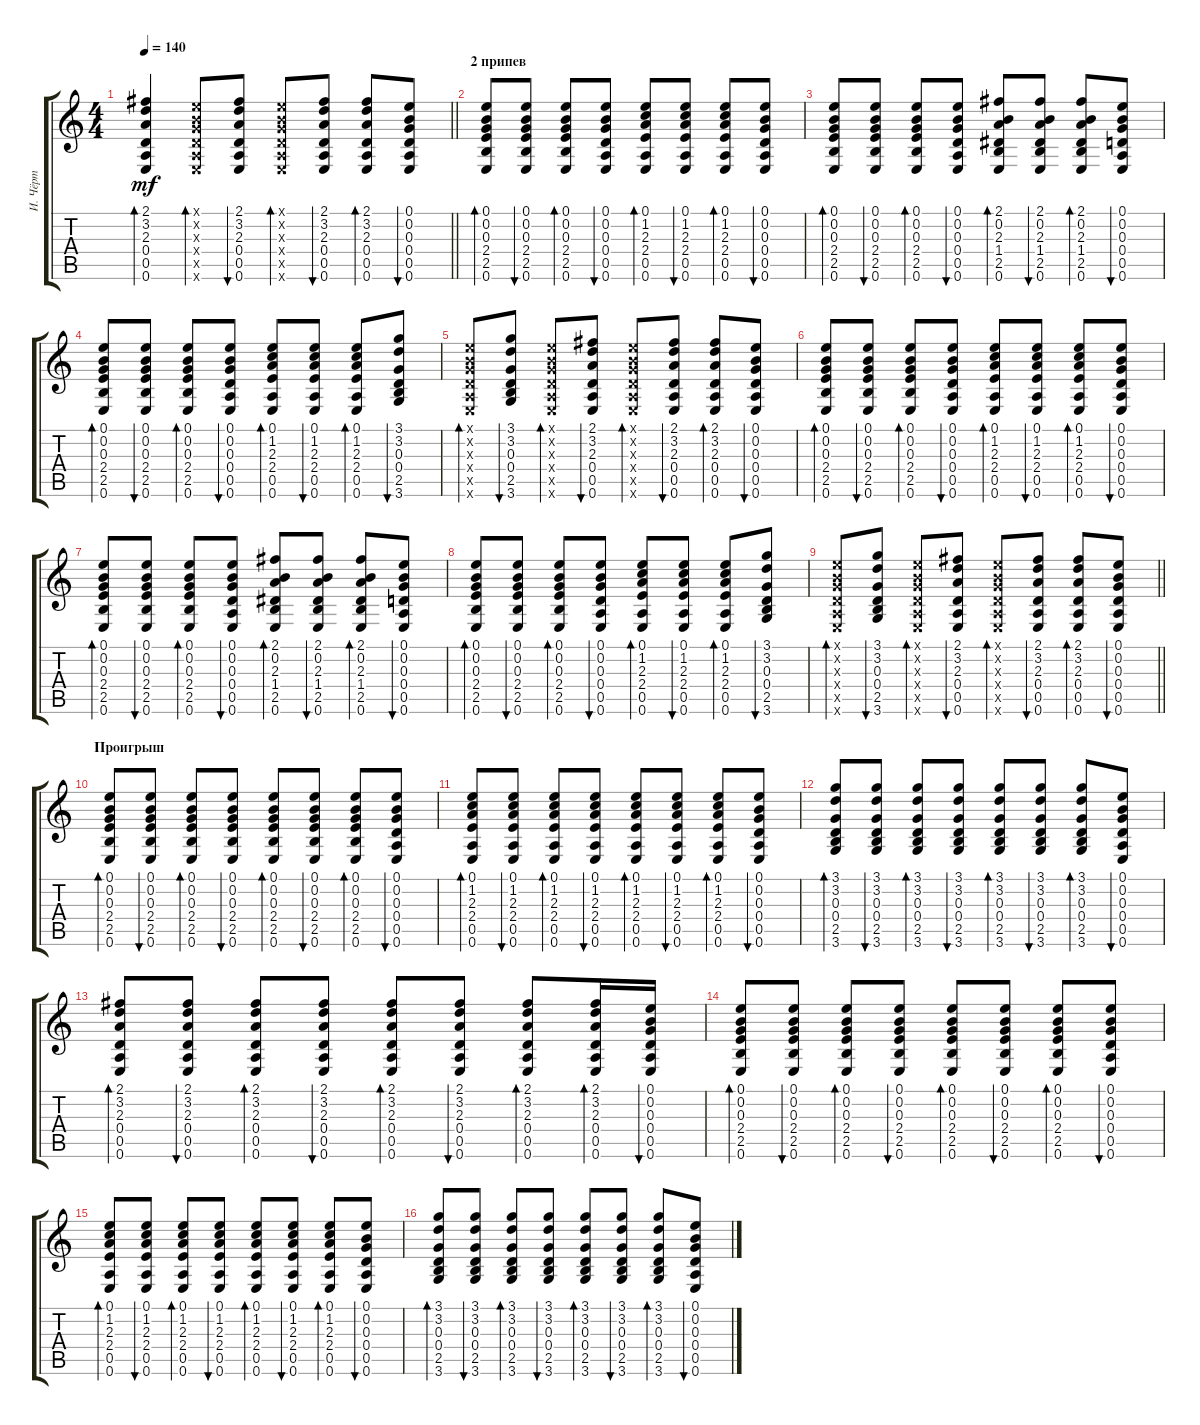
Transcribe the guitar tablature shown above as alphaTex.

\track ("И. Чёрт" "И. Чёрт") {instrument electricguitarclean}
\staff {score tabs}
\tuning (E4 B3 G3 D3 A2 E2) {hide}
\ts (4 4)
\tempo 140
\clef g2
\barLineRight lightlight
\ks c
(2.1 3.2 2.3 0.4 0.5 0.6).4{bd 30 dy mf} (0.1{x} 0.2{x} 0.3{x} 0.4{x} 0.5{x} 0.6{x}).8{bd 30} (2.1 3.2 2.3 0.4 0.5 0.6).8{bu 30} (0.1{x} 0.2{x} 0.3{x} 0.4{x} 0.5{x} 0.6{x}).8{bd 30} (2.1 3.2 2.3 0.4 0.5 0.6).8{bu 30} (2.1 3.2 2.3 0.4 0.5 0.6).8{bd 30} (0.1 0.2 0.3 0.4 0.5 0.6).8{bu 30} |
\section ("" "2 припев")
(0.1 0.2 0.3 2.4 2.5 0.6).8{bd 30} (0.1 0.2 0.3 2.4 2.5 0.6).8{bu 30} (0.1 0.2 0.3 2.4 2.5 0.6).8{bd 30} (0.1 0.2 0.3 0.4 0.5 0.6).8{bu 30} (0.1 1.2 2.3 2.4 0.5 0.6).8{bd 30} (0.1 1.2 2.3 2.4 0.5 0.6).8{bu 30} (0.1 1.2 2.3 2.4 0.5 0.6).8{bd 30} (0.1 0.2 0.3 0.4 0.5 0.6).8{bu 30} |
(0.1 0.2 0.3 2.4 2.5 0.6).8{bd 30} (0.1 0.2 0.3 2.4 2.5 0.6).8{bu 30} (0.1 0.2 0.3 2.4 2.5 0.6).8{bd 30} (0.1 0.2 0.3 0.4 0.5 0.6).8{bu 30} (2.1 0.2 2.3 1.4 2.5 0.6).8{bd 30} (2.1 0.2 2.3 1.4 2.5 0.6).8{bu 30} (2.1 0.2 2.3 1.4 2.5 0.6).8{bd 30} (0.1 0.2 0.3 0.4 0.5 0.6).8{bu 30} |
(0.1 0.2 0.3 2.4 2.5 0.6).8{bd 30} (0.1 0.2 0.3 2.4 2.5 0.6).8{bu 30} (0.1 0.2 0.3 2.4 2.5 0.6).8{bd 30} (0.1 0.2 0.3 0.4 0.5 0.6).8{bu 30} (0.1 1.2 2.3 2.4 0.5 0.6).8{bd 30} (0.1 1.2 2.3 2.4 0.5 0.6).8{bu 30} (0.1 1.2 2.3 2.4 0.5 0.6).8{bd 30} (3.1 3.2 0.3 0.4 2.5 3.6).8{bu 30} |
(0.1{x} 0.2{x} 0.3{x} 0.4{x} 0.5{x} 0.6{x}).8{bd 30} (3.1 3.2 0.3 0.4 2.5 3.6).8{bu 30} (0.1{x} 0.2{x} 0.3{x} 0.4{x} 0.5{x} 0.6{x}).8{bd 30} (2.1 3.2 2.3 0.4 0.5 0.6).8{bu 30} (0.1{x} 0.2{x} 0.3{x} 0.4{x} 0.5{x} 0.6{x}).8{bd 30} (2.1 3.2 2.3 0.4 0.5 0.6).8{bu 30} (2.1 3.2 2.3 0.4 0.5 0.6).8{bd 30} (0.1 0.2 0.3 0.4 0.5 0.6).8{bu 30} |
(0.1 0.2 0.3 2.4 2.5 0.6).8{bd 30} (0.1 0.2 0.3 2.4 2.5 0.6).8{bu 30} (0.1 0.2 0.3 2.4 2.5 0.6).8{bd 30} (0.1 0.2 0.3 0.4 0.5 0.6).8{bu 30} (0.1 1.2 2.3 2.4 0.5 0.6).8{bd 30} (0.1 1.2 2.3 2.4 0.5 0.6).8{bu 30} (0.1 1.2 2.3 2.4 0.5 0.6).8{bd 30} (0.1 0.2 0.3 0.4 0.5 0.6).8{bu 30} |
(0.1 0.2 0.3 2.4 2.5 0.6).8{bd 30} (0.1 0.2 0.3 2.4 2.5 0.6).8{bu 30} (0.1 0.2 0.3 2.4 2.5 0.6).8{bd 30} (0.1 0.2 0.3 0.4 0.5 0.6).8{bu 30} (2.1 0.2 2.3 1.4 2.5 0.6).8{bd 30} (2.1 0.2 2.3 1.4 2.5 0.6).8{bu 30} (2.1 0.2 2.3 1.4 2.5 0.6).8{bd 30} (0.1 0.2 0.3 0.4 0.5 0.6).8{bu 30} |
(0.1 0.2 0.3 2.4 2.5 0.6).8{bd 30} (0.1 0.2 0.3 2.4 2.5 0.6).8{bu 30} (0.1 0.2 0.3 2.4 2.5 0.6).8{bd 30} (0.1 0.2 0.3 0.4 0.5 0.6).8{bu 30} (0.1 1.2 2.3 2.4 0.5 0.6).8{bd 30} (0.1 1.2 2.3 2.4 0.5 0.6).8{bu 30} (0.1 1.2 2.3 2.4 0.5 0.6).8{bd 30} (3.1 3.2 0.3 0.4 2.5 3.6).8{bu 30} |
\barLineRight lightlight
(0.1{x} 0.2{x} 0.3{x} 0.4{x} 0.5{x} 0.6{x}).8{bd 30} (3.1 3.2 0.3 0.4 2.5 3.6).8{bu 30} (0.1{x} 0.2{x} 0.3{x} 0.4{x} 0.5{x} 0.6{x}).8{bd 30} (2.1 3.2 2.3 0.4 0.5 0.6).8{bu 30} (0.1{x} 0.2{x} 0.3{x} 0.4{x} 0.5{x} 0.6{x}).8{bd 30} (2.1 3.2 2.3 0.4 0.5 0.6).8{bu 30} (2.1 3.2 2.3 0.4 0.5 0.6).8{bd 30} (0.1 0.2 0.3 0.4 0.5 0.6).8{bu 30} |
\section ("" "Проигрыш")
(0.1 0.2 0.3 2.4 2.5 0.6).8{bd 30} (0.1 0.2 0.3 2.4 2.5 0.6).8{bu 30} (0.1 0.2 0.3 2.4 2.5 0.6).8{bd 30} (0.1 0.2 0.3 2.4 2.5 0.6).8{bu 30} (0.1 0.2 0.3 2.4 2.5 0.6).8{bd 30} (0.1 0.2 0.3 2.4 2.5 0.6).8{bu 30} (0.1 0.2 0.3 2.4 2.5 0.6).8{bd 30} (0.1 0.2 0.3 0.4 0.5 0.6).8{bu 30} |
(0.1 1.2 2.3 2.4 0.5 0.6).8{bd 30} (0.1 1.2 2.3 2.4 0.5 0.6).8{bu 30} (0.1 1.2 2.3 2.4 0.5 0.6).8{bd 30} (0.1 1.2 2.3 2.4 0.5 0.6).8{bu 30} (0.1 1.2 2.3 2.4 0.5 0.6).8{bd 30} (0.1 1.2 2.3 2.4 0.5 0.6).8{bu 30} (0.1 1.2 2.3 2.4 0.5 0.6).8{bd 30} (0.1 0.2 0.3 0.4 0.5 0.6).8{bu 30} |
(3.1 3.2 0.3 0.4 2.5 3.6).8{bd 30} (3.1 3.2 0.3 0.4 2.5 3.6).8{bu 30} (3.1 3.2 0.3 0.4 2.5 3.6).8{bd 30} (3.1 3.2 0.3 0.4 2.5 3.6).8{bu 30} (3.1 3.2 0.3 0.4 2.5 3.6).8{bd 30} (3.1 3.2 0.3 0.4 2.5 3.6).8{bu 30} (3.1 3.2 0.3 0.4 2.5 3.6).8{bd 30} (0.1 0.2 0.3 0.4 0.5 0.6).8{bu 30} |
(2.1 3.2 2.3 0.4 0.5 0.6).8{bd 30} (2.1 3.2 2.3 0.4 0.5 0.6).8{bu 30} (2.1 3.2 2.3 0.4 0.5 0.6).8{bd 30} (2.1 3.2 2.3 0.4 0.5 0.6).8{bu 30} (2.1 3.2 2.3 0.4 0.5 0.6).8{bd 30} (2.1 3.2 2.3 0.4 0.5 0.6).8{bu 30} (2.1 3.2 2.3 0.4 0.5 0.6).8{bd 30} (2.1 3.2 2.3 0.4 0.5 0.6).16{bd 30} (0.1 0.2 0.3 0.4 0.5 0.6).16{bu 30} |
(0.1 0.2 0.3 2.4 2.5 0.6).8{bd 30} (0.1 0.2 0.3 2.4 2.5 0.6).8{bu 30} (0.1 0.2 0.3 2.4 2.5 0.6).8{bd 30} (0.1 0.2 0.3 2.4 2.5 0.6).8{bu 30} (0.1 0.2 0.3 2.4 2.5 0.6).8{bd 30} (0.1 0.2 0.3 2.4 2.5 0.6).8{bu 30} (0.1 0.2 0.3 2.4 2.5 0.6).8{bd 30} (0.1 0.2 0.3 0.4 0.5 0.6).8{bu 30} |
(0.1 1.2 2.3 2.4 0.5 0.6).8{bd 30} (0.1 1.2 2.3 2.4 0.5 0.6).8{bu 30} (0.1 1.2 2.3 2.4 0.5 0.6).8{bd 30} (0.1 1.2 2.3 2.4 0.5 0.6).8{bu 30} (0.1 1.2 2.3 2.4 0.5 0.6).8{bd 30} (0.1 1.2 2.3 2.4 0.5 0.6).8{bu 30} (0.1 1.2 2.3 2.4 0.5 0.6).8{bd 30} (0.1 0.2 0.3 0.4 0.5 0.6).8{bu 30} |
(3.1 3.2 0.3 0.4 2.5 3.6).8{bd 30} (3.1 3.2 0.3 0.4 2.5 3.6).8{bu 30} (3.1 3.2 0.3 0.4 2.5 3.6).8{bd 30} (3.1 3.2 0.3 0.4 2.5 3.6).8{bu 30} (3.1 3.2 0.3 0.4 2.5 3.6).8{bd 30} (3.1 3.2 0.3 0.4 2.5 3.6).8{bu 30} (3.1 3.2 0.3 0.4 2.5 3.6).8{bd 30} (0.1 0.2 0.3 0.4 0.5 0.6).8{bu 30}
